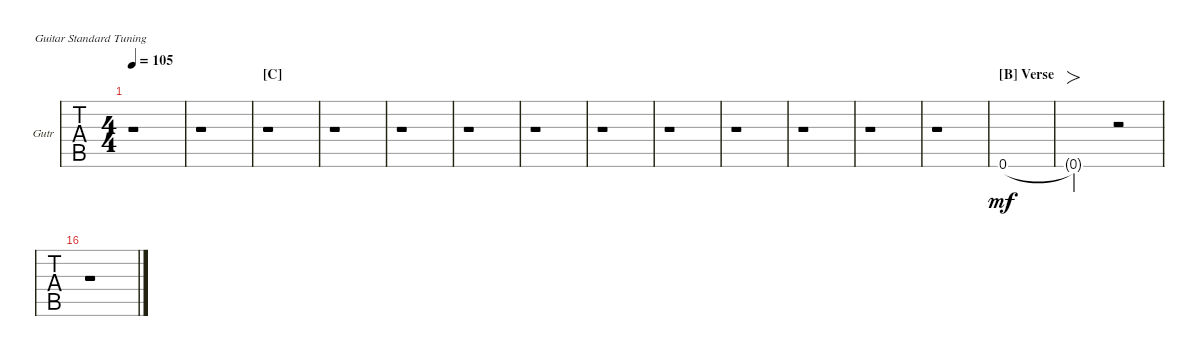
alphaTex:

\bracketExtendMode nobrackets
\firstSystemTrackNameOrientation horizontal
\otherSystemsTrackNameOrientation horizontal
\defaultBarNumberDisplay FirstOfSystem
\track ("Guitar" "Gutr") {instrument overdrivenguitar}
\staff {tabs}
\tuning (E4 B3 G3 D3 A2 E2)
\ts (4 4)
\tempo 105
\clef g2
\ks c
r.1{dy mf} |
r.1 |
\section ("C" "")
r.1 |
r.1 |
r.1 |
r.1 |
r.1 |
r.1 |
r.1 |
r.1 |
r.1 |
r.1 |
r.1 |
\section ("B" "Verse")
\scale
0.25 0.6.1 |
\scale
0.25 0.6{t}.2{fo} r.2 |
\scale
0.25 r.1
